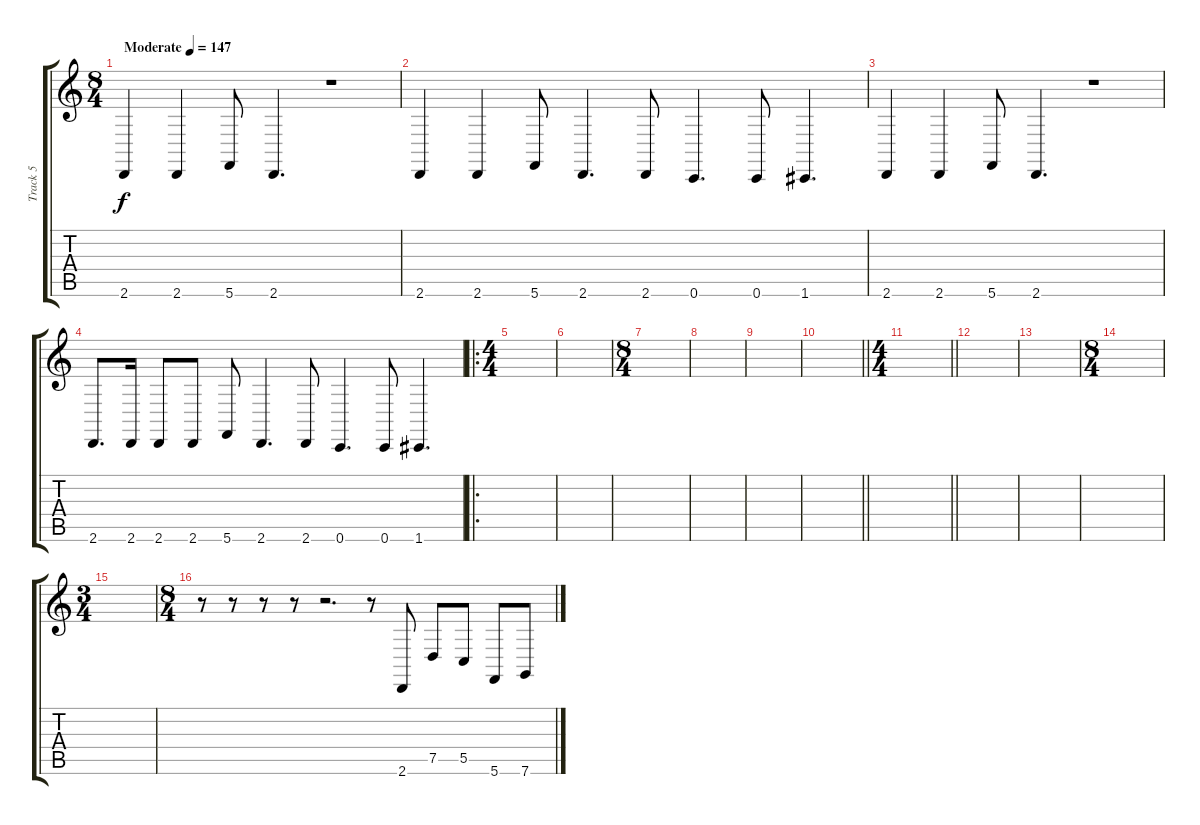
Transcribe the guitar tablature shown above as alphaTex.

\track ("Track 5" "Track 5") {instrument lead2sawtooth}
\staff {score tabs}
\tuning (D4 A3 F3 C3 G2 C2) {hide}
\ts (8 4)
\tempo (147 "Moderate")
\clef g2
\ks c
2.6.4{dy f instrument lead2sawtooth} 2.6.4 5.6.8 2.6.4{d} r.1 |
2.6.4 2.6.4 5.6.8 2.6.4{d} 2.6.8 0.6.4{d} 0.6.8 1.6.4{d} |
2.6.4 2.6.4 5.6.8 2.6.4{d} r.1 |
2.6.8{d} 2.6.16 2.6.8 2.6.8 5.6.8 2.6.4{d} 2.6.8 0.6.4{d} 0.6.8 1.6.4{d} |
\ro
\ts (4 4)
|
|
\ts (8 4)
|
|
|
\barLineRight lightlight
|
\ts (4 4)
\barLineRight lightlight
|
|
|
\ts (8 4)
|
\ts (3 4)
|
\ts (8 4)
r.8 r.8 r.8 r.8 r.2{d} r.8 2.6.8 7.5.8 5.5.8 5.6.8 7.6.8
